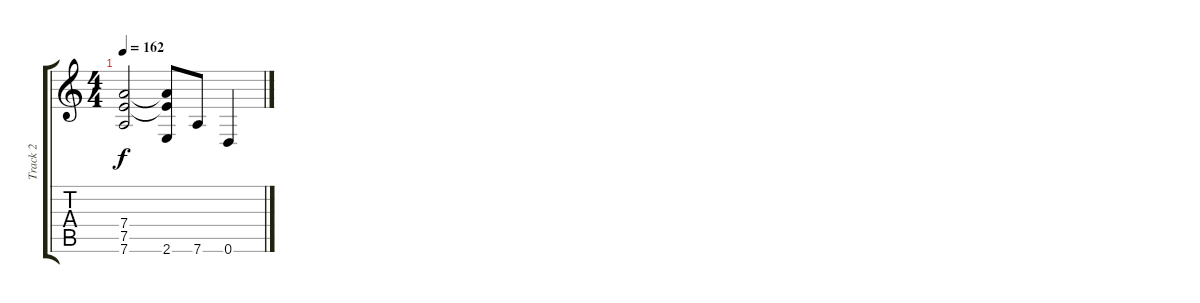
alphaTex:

\track ("Track 2" "Track 2") {instrument distortionguitar}
\staff {score tabs}
\tuning (E4 B3 G3 D3 A2 D2) {hide}
\ts (4 4)
\tempo 162
\clef g2
\ks c
(7.4 7.5 7.6).2{dy f} (7.4{t} 7.5{t} 2.6).8 7.6.8 0.6.4
